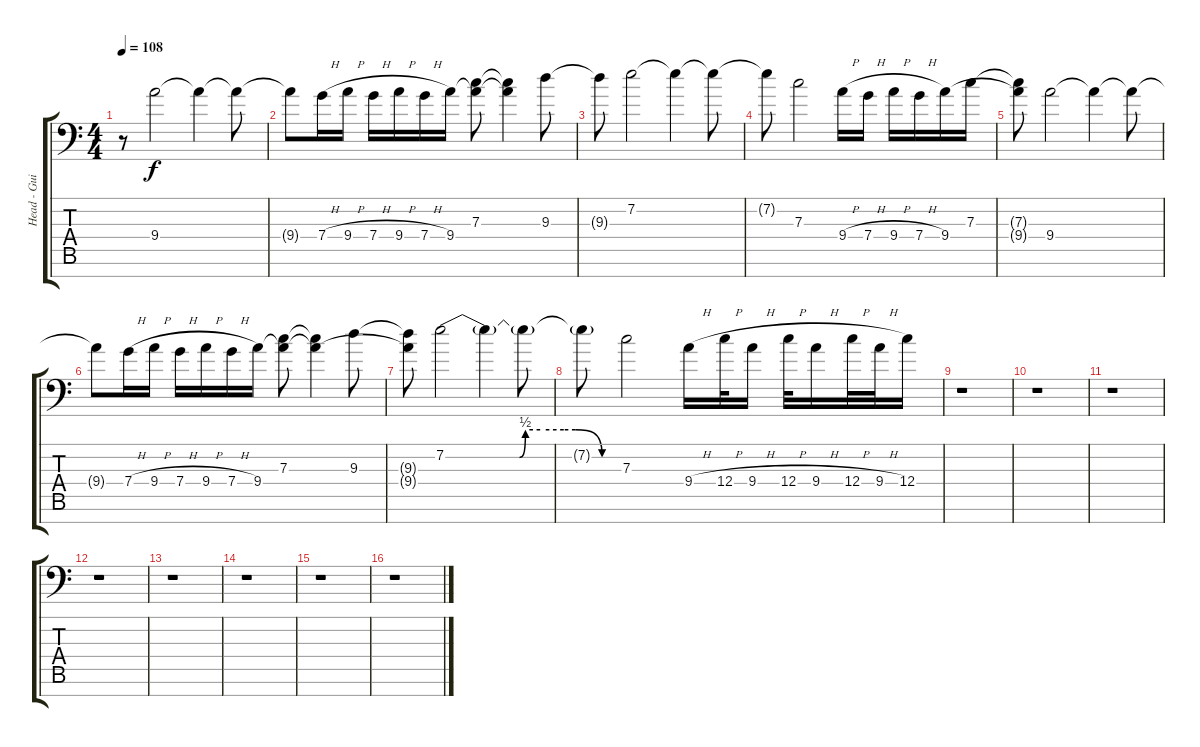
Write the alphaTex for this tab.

\track ("Head - Guitar" "Head - Gui") {instrument overdrivenguitar}
\staff {score tabs}
\tuning (D4 A3 F3 C3 G2 D2 A1) {hide}
\ts (4 4)
\tempo 108
\clef f4
\ks c
r.8{dy f balance 2} 9.4.2 9.4{t}.4 9.4{t}.8 |
9.4{t}.8 7.4{h}.16 9.4{h}.16 7.4{h}.16 9.4{h}.16 7.4{h}.16 9.4.16 (7.3 9.4{t}).8 (7.3{t} 9.4{t}).4 9.3.8 |
9.3{t}.8 7.2.2 7.2{t}.4 7.2{t}.8 |
7.2{t}.8 7.3.2 9.4{h}.16 7.4{h}.16 9.4{h}.16 7.4{h}.16 9.4.16 7.3.16 |
(7.3{t} 9.4{t}).8 9.4.2 9.4{t}.4 9.4{t}.8 |
9.4{t}.8 7.4{h}.16 9.4{h}.16 7.4{h}.16 9.4{h}.16 7.4{h}.16 9.4.16 (7.3 9.4{t}).8 (7.3{t} 9.4{t}).4 9.3.8 |
(9.3{t} 9.4{t}).8 7.2{be (custom 0 0 25 0 27 2 32 2 40 2 44 2 53 0 60 0)}.2 7.2{t}.4 7.2{t}.8 |
7.2{t}.8 7.3.2 9.4{h}.16 12.4{h}.32 9.4{h}.16 12.4{h}.32 9.4{h}.16 12.4{h}.32 9.4{h}.32 12.4.16 |
r.1 |
r.1 |
r.1 |
r.1 |
r.1 |
r.1 |
r.1 |
r.1{volume 0 balance 14}
